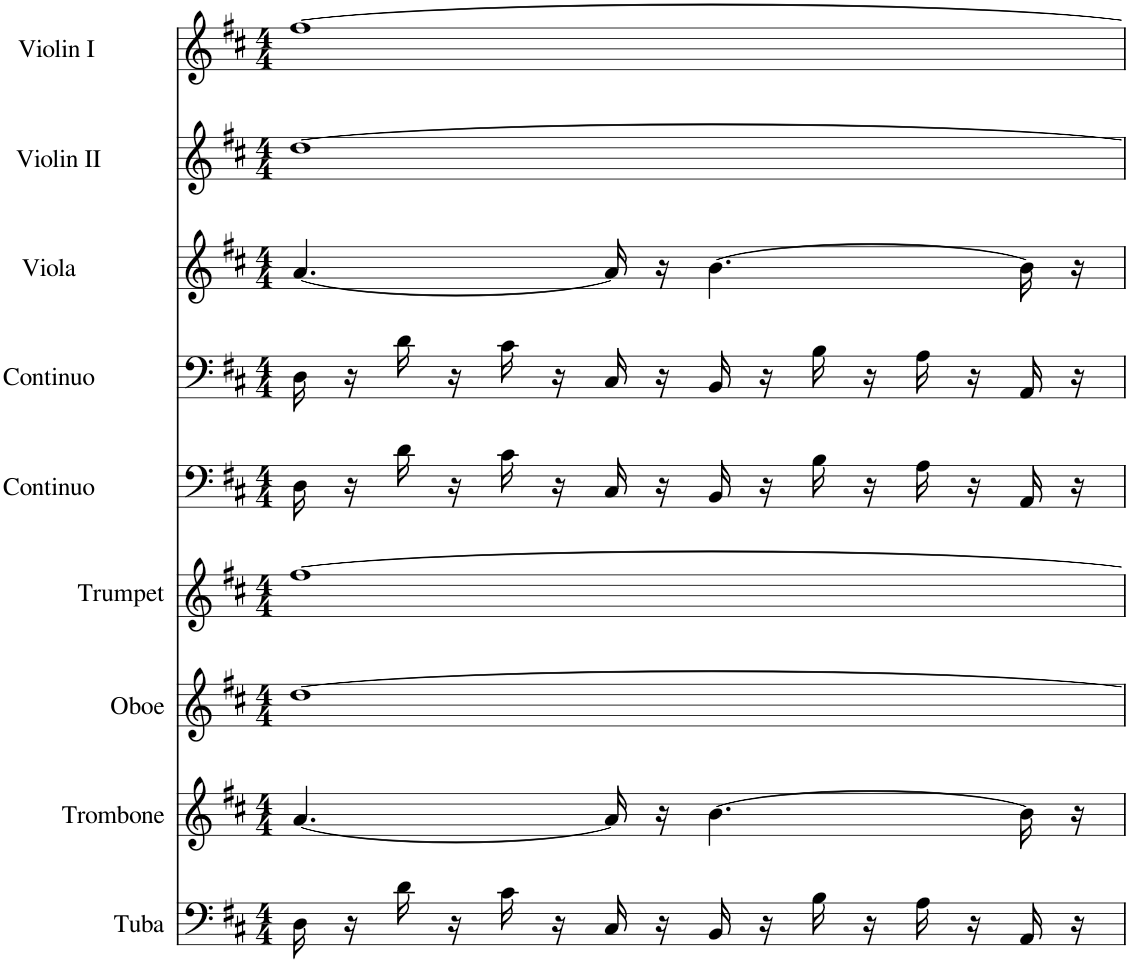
**kern	**kern	**kern	**kern	**kern	**kern	**kern	**kern	**kern
*part9	*part8	*part7	*part6	*part5	*part4	*part3	*part2	*part1
*staff9	*staff8	*staff7	*staff6	*staff5	*staff4	*staff3	*staff2	*staff1
*I"Tuba	*I"Trombone	*I"Oboe	*I"Trumpet	*I"Continuo	*I"Continuo	*I"Viola	*I"Violin II	*I"Violin I
*I'Tba	*I'Trb	*I'Ob	*I'Tpt	*	*	*	*	*
*clefF4	*clefG2	*clefG2	*clefG2	*clefF4	*clefF4	*clefG2	*clefG2	*clefG2
*	*	*	*Trd1c2	*	*	*	*	*
*k[f#c#]	*k[f#c#]	*k[f#c#]	*k[f#c#]	*k[f#c#]	*k[f#c#]	*k[f#c#]	*k[f#c#]	*k[f#c#]
*M4/4	*M4/4	*M4/4	*M4/4	*M4/4	*M4/4	*M4/4	*M4/4	*M4/4
=1	=1	=1	=1	=1	=1	=1	=1	=1
16D\	[4.a/	[1dd	[1ff#	16D\	16D\	[4.a/	[1dd	[1ff#
16r	.	.	.	16r	16r	.	.	.
16d\	.	.	.	16d\	16d\	.	.	.
16r	.	.	.	16r	16r	.	.	.
16c#\	.	.	.	16c#\	16c#\	.	.	.
16r	.	.	.	16r	16r	.	.	.
16C#/	16a/]	.	.	16C#/	16C#/	16a/]	.	.
16r	16r	.	.	16r	16r	16r	.	.
16BB/	[4.b\	.	.	16BB/	16BB/	[4.b\	.	.
16r	.	.	.	16r	16r	.	.	.
16B\	.	.	.	16B\	16B\	.	.	.
16r	.	.	.	16r	16r	.	.	.
16A\	.	.	.	16A\	16A\	.	.	.
16r	.	.	.	16r	16r	.	.	.
16AA/	16b\]	.	.	16AA/	16AA/	16b\]	.	.
16r	16r	.	.	16r	16r	16r	.	.
=	=	=	=	=	=	=	=	=
*-	*-	*-	*-	*-	*-	*-	*-	*-
